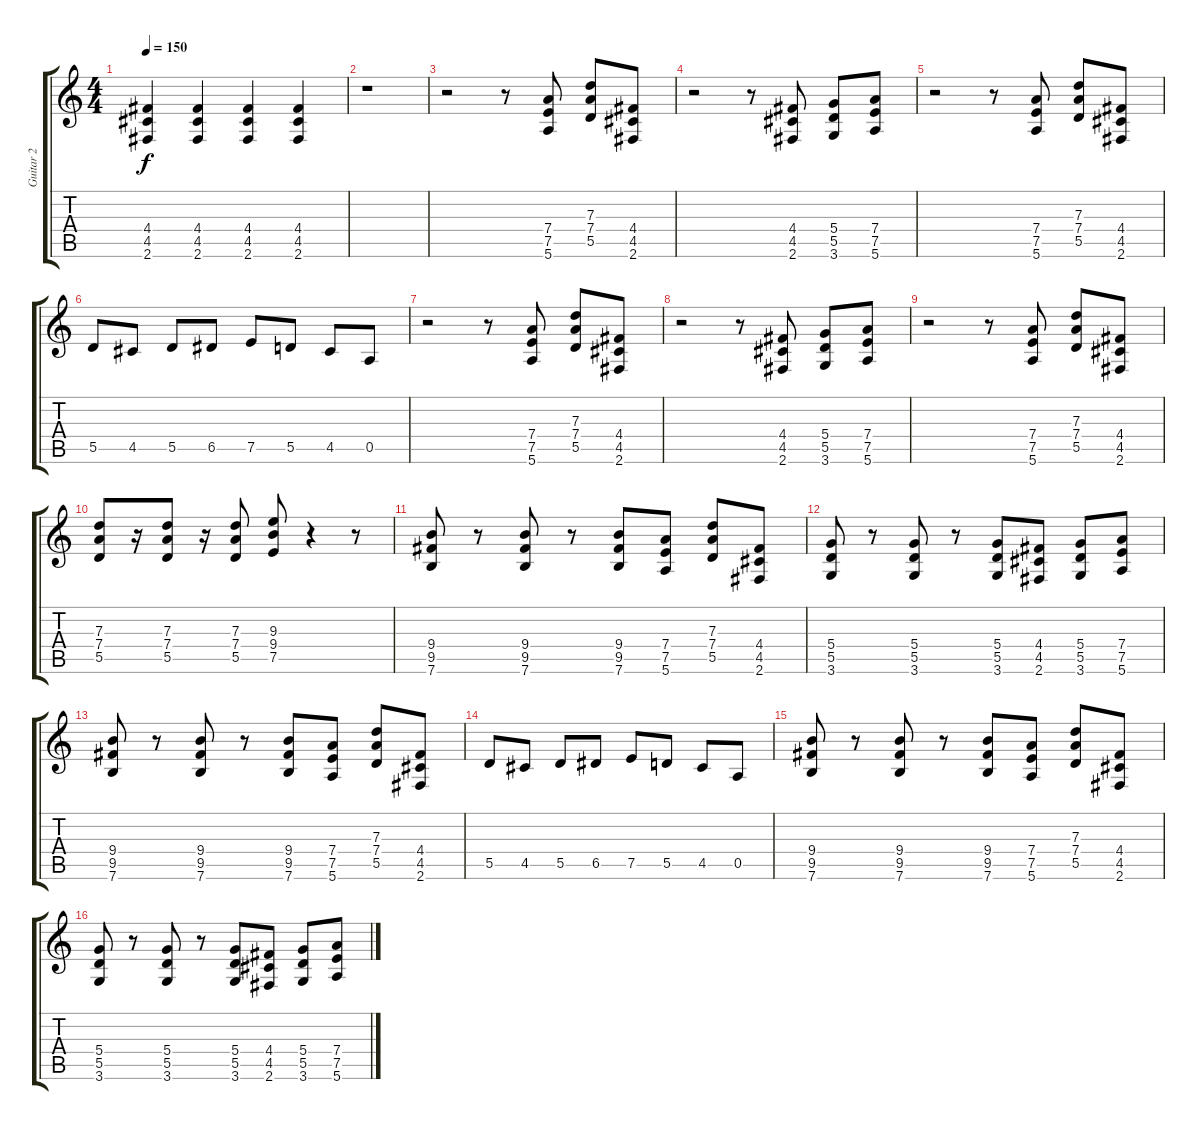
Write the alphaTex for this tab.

\track ("Guitar 2" "Guitar 2") {instrument distortionguitar}
\staff {score tabs}
\tuning (E4 B3 G3 D3 A2 E2) {hide}
\ts (4 4)
\tempo 150
\clef g2
\ks c
(4.4 4.5 2.6).4{dy f} (4.4 4.5 2.6).4 (4.4 4.5 2.6).4 (4.4 4.5 2.6).4 |
r.1 |
r.2 r.8 (7.4 7.5 5.6).8 (7.3 7.4 5.5).8 (4.4 4.5 2.6).8 |
r.2 r.8 (4.4 4.5 2.6).8 (5.4 5.5 3.6).8 (7.4 7.5 5.6).8 |
r.2 r.8 (7.4 7.5 5.6).8 (7.3 7.4 5.5).8 (4.4 4.5 2.6).8 |
5.5.8 4.5.8 5.5.8 6.5.8 7.5.8 5.5.8 4.5.8 0.5.8 |
r.2 r.8 (7.4 7.5 5.6).8 (7.3 7.4 5.5).8 (4.4 4.5 2.6).8 |
r.2 r.8 (4.4 4.5 2.6).8 (5.4 5.5 3.6).8 (7.4 7.5 5.6).8 |
r.2 r.8 (7.4 7.5 5.6).8 (7.3 7.4 5.5).8 (4.4 4.5 2.6).8 |
(7.3 7.4 5.5).8 r.16 (7.3 7.4 5.5).8 r.16 (7.3 7.4 5.5).8 (9.3 9.4 7.5).8 r.4 r.8 |
(9.4 9.5 7.6).8 r.8 (9.4 9.5 7.6).8 r.8 (9.4 9.5 7.6).8 (7.4 7.5 5.6).8 (7.3 7.4 5.5).8 (4.4 4.5 2.6).8 |
(5.4 5.5 3.6).8 r.8 (5.4 5.5 3.6).8 r.8 (5.4 5.5 3.6).8 (4.4 4.5 2.6).8 (5.4 5.5 3.6).8 (7.4 7.5 5.6).8 |
(9.4 9.5 7.6).8 r.8 (9.4 9.5 7.6).8 r.8 (9.4 9.5 7.6).8 (7.4 7.5 5.6).8 (7.3 7.4 5.5).8 (4.4 4.5 2.6).8 |
5.5.8 4.5.8 5.5.8 6.5.8 7.5.8 5.5.8 4.5.8 0.5.8 |
(9.4 9.5 7.6).8 r.8 (9.4 9.5 7.6).8 r.8 (9.4 9.5 7.6).8 (7.4 7.5 5.6).8 (7.3 7.4 5.5).8 (4.4 4.5 2.6).8 |
(5.4 5.5 3.6).8 r.8 (5.4 5.5 3.6).8 r.8 (5.4 5.5 3.6).8 (4.4 4.5 2.6).8 (5.4 5.5 3.6).8 (7.4 7.5 5.6).8
